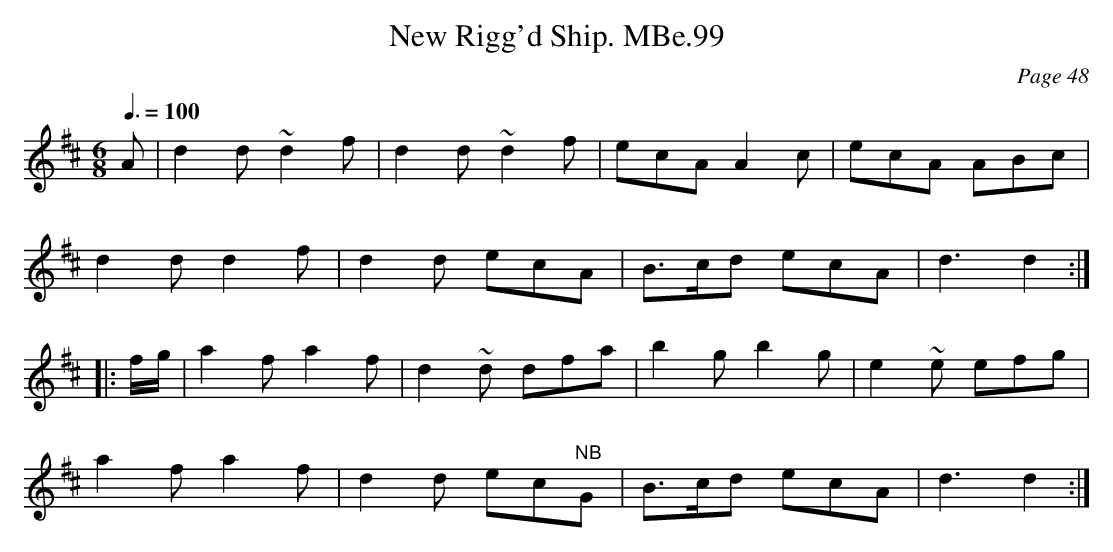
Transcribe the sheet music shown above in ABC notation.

X:1
C:Page 48
T:New Rigg'd Ship. MBe.99
M:6/8
L:1/8
Q:3/8=100
K:D
A|d2 d ~d2 f|d2 d ~d2 f|ecA A2 c|ecA ABc|
d2 d d2 f|d2 d ecA|B>cd ecA|d3 d2:|
|:f/g/|a2 f a2 f|d2 ~d dfa|b2 g b2 g|e2 ~e efg|
a2 f a2 f|d2 d ec"^NB"G|B>cd ecA|d3 d2:|
